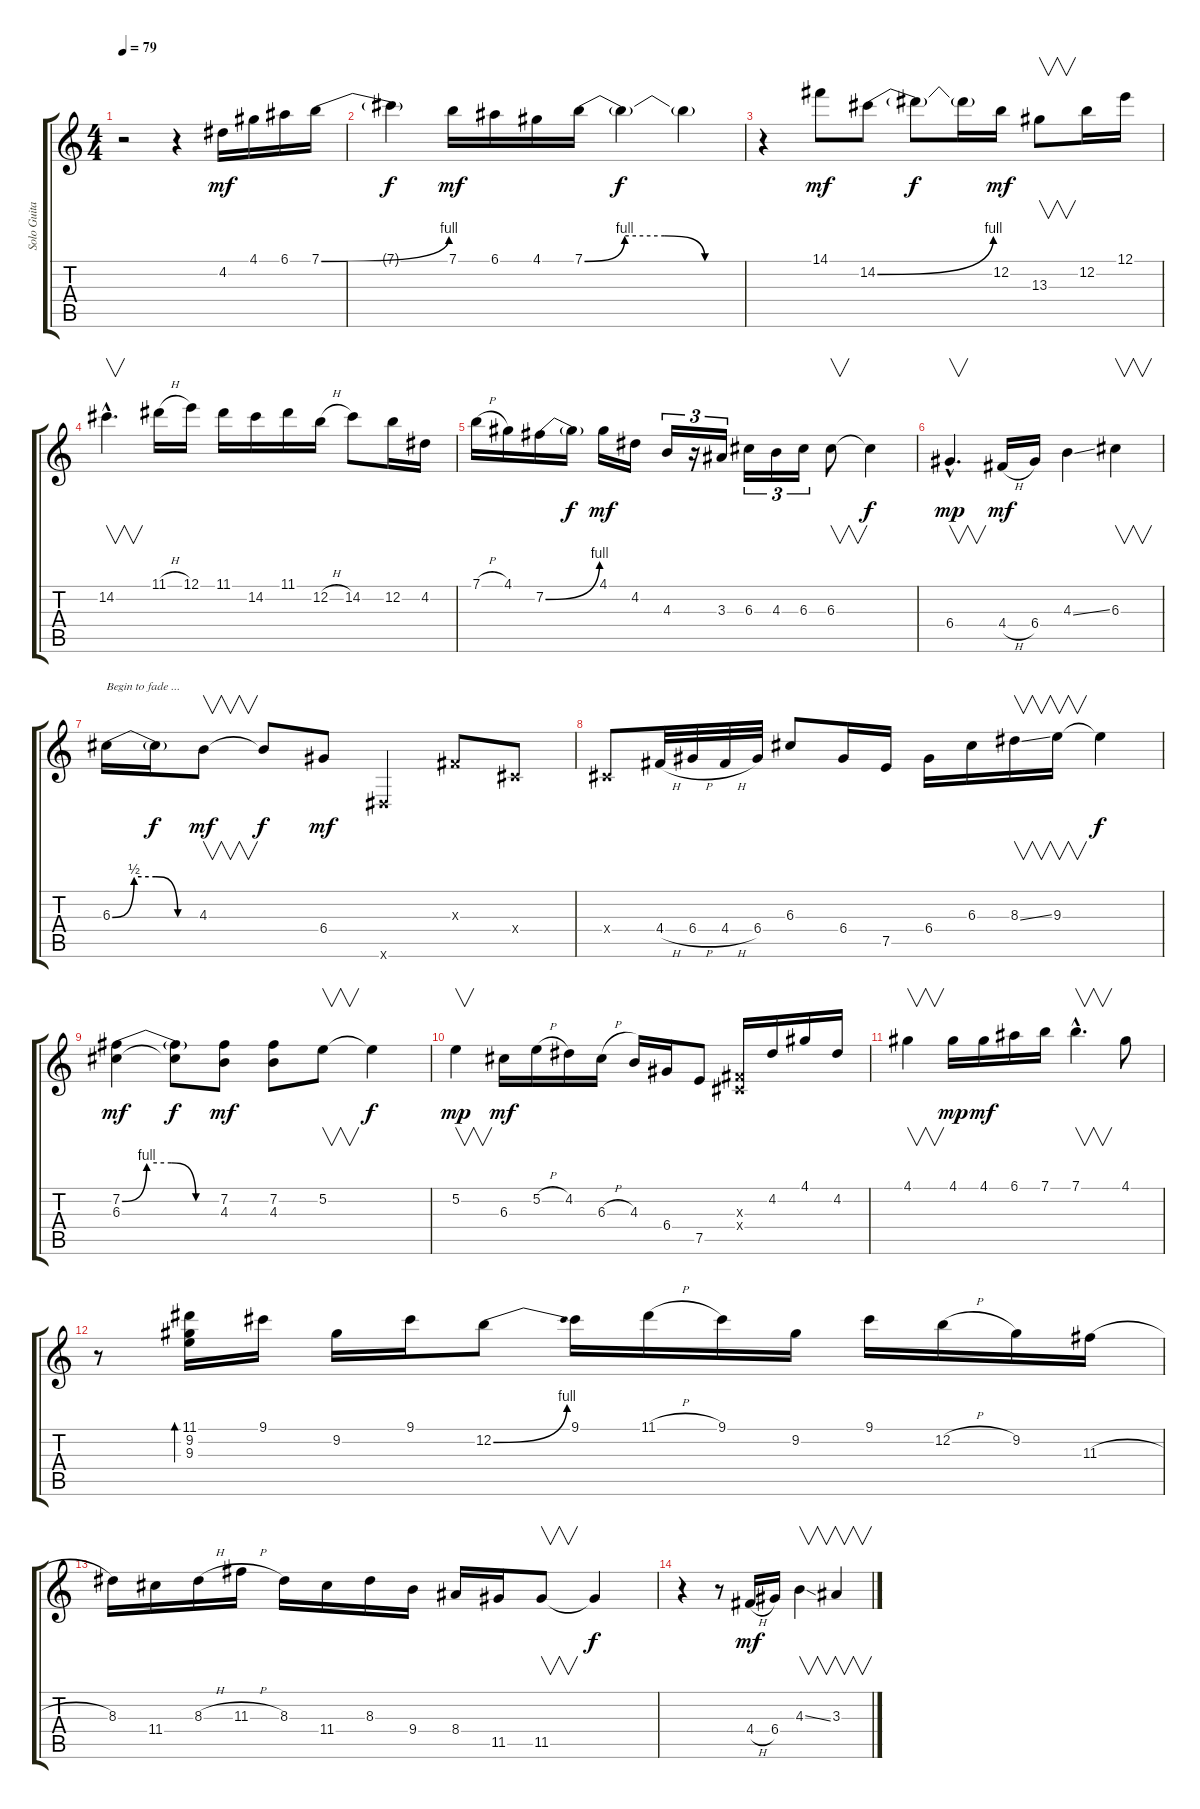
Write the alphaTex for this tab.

\track ("Solo Guitar" "Solo Guita") {instrument distortionguitar}
\staff {score tabs}
\tuning (E4 B3 G3 D3 A2 E2) {hide}
\ts (4 4)
\tempo 79
\clef g2
\ks c
r.2{dy mf} r.4 4.2.16 4.1.16 6.1.16 7.1{be (bend 0 0 60 4)}.16 |
7.1{t}.4{dy f} 7.1.16{dy mf} 6.1.16 4.1.16 7.1{be (custom 0 0 15 4 30 4 45 0 60 0)}.16 7.1{t}.4{dy f} 7.1{t}.4 |
r.4 14.1.8{dy mf} 14.2{be (bend 0 0 60 4)}.8 14.2{t}.8{dy f} 14.2{t}.16 12.2.16{dy mf} 13.3.8{v} 12.2.16 12.1.16 |
14.2{hac}.4{v d} 11.1{h}.16 12.1.16 11.1.16 14.2.16 11.1.16 12.2{h}.16 14.2.8 12.2.16 4.2.16 |
7.1{h}.16 4.1.16 7.2{be (bend 0 0 60 4)}.16 7.2{t}.16{dy f} 4.1.16{dy mf} 4.2.16 4.3.16{tu (3 2)} r.16{tu (3 2)} 3.3.16{tu (3 2)} 6.3.16{tu (3 2)} 4.3.16{tu (3 2)} 6.3.16{tu (3 2)} 6.3.8{v} 6.3{t}.4{dy f} |
6.4{hac}.4{v d dy mp} 4.4{h}.16{dy mf} 6.4.16 4.3{ss}.4 6.3.4{v} |
6.3{be (custom 0 0 15 2 30 2 45 0 60 0)}.16{txt "Begin to fade ..."} 6.3{t}.16{dy f} 4.3.8{v dy mf} 4.3{t}.8{dy f} 6.4.8{dy mf} -1.6{x}.4 -1.3{x}.8 -1.4{x}.8 |
-1.4{x}.8 4.4{h}.32 6.4{h}.32 4.4{h}.32 6.4.32 6.3.8 6.4.16 7.5.16 6.4.16 6.3.16 8.3{ss}.16{v} 9.3.16{v} 9.3{t}.4{dy f} |
(7.2{be (custom 0 0 15 4 30 4 45 0 60 0)} 6.3).4{dy mf} (7.2{t} 6.3{t}).8{dy f} (7.2 4.3).8{dy mf} (7.2 4.3).8 5.2.8{v} 5.2{t}.4{dy f} |
5.2.4{v dy mp} 6.3.16{dy mf} 5.2{h}.16 4.2.16 6.3{h}.16 4.3.16 6.4.16 7.5.8 (-1.3{x} -1.4{x}).16 4.2.16 4.1.16 4.2.16 |
4.1.4{v} 4.1.16{dy mp} 4.1.16{dy mf} 6.1.16 7.1.16 7.1{hac}.4{v d} 4.1.8 |
r.8 (11.1 9.2 9.3).16{bd 240} 9.1.16 9.2.16 9.1.16 12.2{be (bend 0 0 60 4)}.8 9.1.16 11.1{h}.16 9.1.16 9.2.16 9.1.16 12.2{h}.16 9.2.16 11.3{h}.16 |
8.3.16 11.4.16 8.3{h}.16 11.3{h}.16 8.3.16 11.4.16 8.3.16 9.4.16 8.4.16 11.5.16 11.5.8{v} 11.5{t}.4{dy f} |
r.4 r.8 4.4{h}.16{dy mf} 6.4.16 4.3{ss}.4{v} 3.3.4{v}
